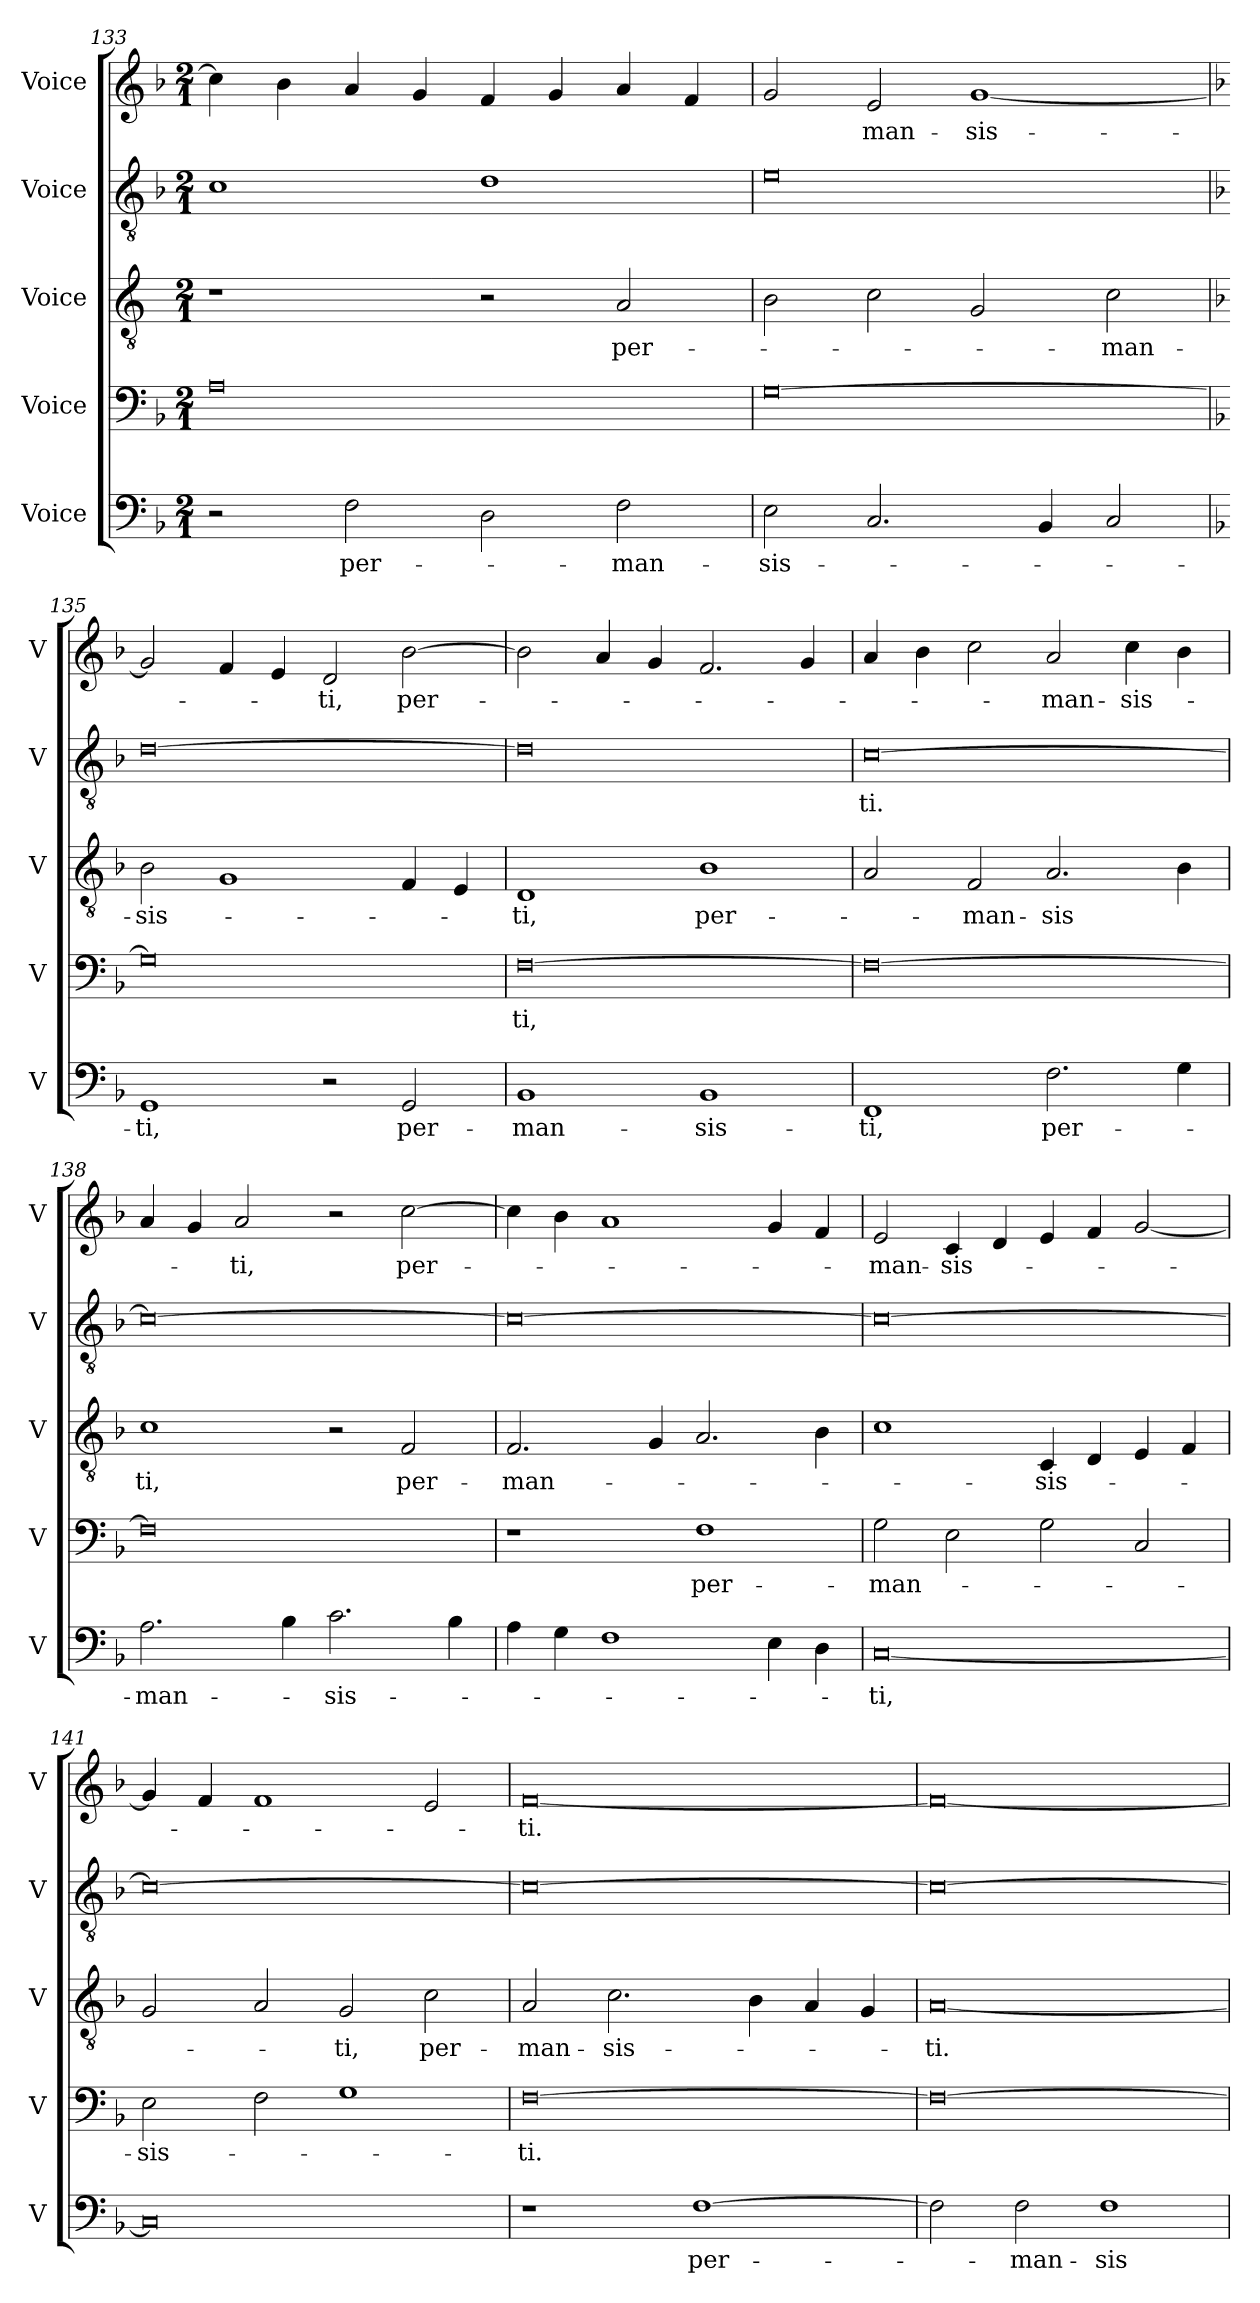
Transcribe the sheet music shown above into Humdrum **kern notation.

**kern	**text	**kern	**text	**kern	**text	**kern	**text	**kern	**text
*part5	*part5	*part4	*part4	*part3	*part3	*part2	*part2	*part1	*part1
*staff5	*staff5	*staff4	*staff4	*staff3	*staff3	*staff2	*staff2	*staff1	*staff1
*I"Voice	*	*I"Voice	*	*I"Voice	*	*I"Voice	*	*I"Voice	*
*I'V	*	*I'V	*	*I'V	*	*I'V	*	*I'V	*
*clefF4	*	*clefF4	*	*clefGv2	*	*clefGv2	*	*clefG2	*
*k[b-]	*	*k[b-]	*	*k[]	*	*k[b-]	*	*k[b-]	*
*M2/1	*	*M2/1	*	*M2/1	*	*M2/1	*	*M2/1	*
=133	=133	=133	=133	=133	=133	=133	=133	=133	=133
2r	.	0A	.	1r	.	1c	.	4cc\]	.
.	.	.	.	.	.	.	.	4b-\	.
!	!LO:LY:b	!	!	!	!	!	!	!	!
2F\	per-	.	.	.	.	.	.	4a/	.
.	.	.	.	.	.	.	.	4g/	.
2D\	.	.	.	2r	.	1d	.	4f/	.
.	.	.	.	.	.	.	.	4g/	.
!	!LO:LY:b	!	!	!	!LO:LY:b	!	!	!	!
2F\	-man-	.	.	2A/	per-	.	.	4a/	.
.	.	.	.	.	.	.	.	4f/	.
!!LO:LB:g=z
=134	=134	=134	=134	=134	=134	=134	=134	=134	=134
!	!LO:LY:b	!	!	!	!	!	!	!	!
2E\	-sis-	[0G	.	2B\	.	0e	.	2g/	.
!	!	!	!	!	!	!	!	!	!LO:LY:b
2.C/	.	.	.	2c\	.	.	.	2e/	-man-
!	!	!	!	!	!	!	!	!	!LO:LY:b
.	.	.	.	2G/	.	.	.	[1g	-sis-
4BB-/	.	.	.	.	.	.	.	.	.
!	!	!	!	!	!LO:LY:b	!	!	!	!
2C/	.	.	.	2c\	-man-	.	.	.	.
=135	=135	=135	=135	=135	=135	=135	=135	=135	=135
*	*	*	*	*k[b-]	*	*	*	*	*
!	!LO:LY:b	!	!	!	!LO:LY:b	!	!	!	!
1GG	-ti,	0G]	.	2B-\	-sis-	[0d	.	2g/]	.
.	.	.	.	1G	.	.	.	4f/	.
.	.	.	.	.	.	.	.	4e/	.
!	!	!	!	!	!	!	!	!	!LO:LY:b
2r	.	.	.	.	.	.	.	2d/	-ti,
!	!LO:LY:b	!	!	!	!	!	!	!	!LO:LY:b
2GG/	per-	.	.	4F/	.	.	.	[2b-\	per-
.	.	.	.	4E/	.	.	.	.	.
=136	=136	=136	=136	=136	=136	=136	=136	=136	=136
!	!LO:LY:b	!	!LO:LY:b	!	!LO:LY:b	!	!	!	!
1BB-	-man-	[0F	-ti,	1D	-ti,	0d]	.	2b-\]	.
.	.	.	.	.	.	.	.	4a/	.
.	.	.	.	.	.	.	.	4g/	.
!	!LO:LY:b	!	!	!	!LO:LY:b	!	!	!	!
1BB-	-sis-	.	.	1B-	per-	.	.	2.f/	.
.	.	.	.	.	.	.	.	4g/	.
=137	=137	=137	=137	=137	=137	=137	=137	=137	=137
!	!LO:LY:b	!	!	!	!	!	!LO:LY:b	!	!
1FF	-ti,	0F_	.	2A/	.	[0c	-ti.	4a/	.
.	.	.	.	.	.	.	.	4b-\	.
!	!	!	!	!	!LO:LY:b	!	!	!	!
.	.	.	.	2F/	-man-	.	.	2cc\	.
!	!LO:LY:b	!	!	!	!LO:LY:b	!	!	!	!LO:LY:b
2.F\	per-	.	.	2.A/	-sis	.	.	2a/	-man-
!	!	!	!	!	!	!	!	!	!LO:LY:b
.	.	.	.	.	.	.	.	4cc\	-sis-
4G\	.	.	.	4B-\	.	.	.	4b-\	.
=138	=138	=138	=138	=138	=138	=138	=138	=138	=138
!	!LO:LY:b	!	!	!	!LO:LY:b	!	!	!	!
2.A\	-man-	0F]	.	1c	ti,	0c_	.	4a/	.
.	.	.	.	.	.	.	.	4g/	.
!	!	!	!	!	!	!	!	!	!LO:LY:b
.	.	.	.	.	.	.	.	2a/	-ti,
4B-\	.	.	.	.	.	.	.	.	.
!	!LO:LY:b	!	!	!	!	!	!	!	!
2.c\	-sis-	.	.	2r	.	.	.	2r	.
!	!	!	!	!	!LO:LY:b	!	!	!	!LO:LY:b
.	.	.	.	2F/	per-	.	.	[2cc\	per-
4B-\	.	.	.	.	.	.	.	.	.
!!LO:PB:g=z
=139	=139	=139	=139	=139	=139	=139	=139	=139	=139
!	!	!	!	!	!LO:LY:b	!	!	!	!
4A\	.	1r	.	2.F/	-man-	0c_	.	4cc\]	.
4G\	.	.	.	.	.	.	.	4b-\	.
1F	.	.	.	.	.	.	.	1a	.
.	.	.	.	4G/	.	.	.	.	.
!	!	!	!LO:LY:b	!	!	!	!	!	!
.	.	1F	per-	2.A/	.	.	.	.	.
4E\	.	.	.	.	.	.	.	4g/	.
4D\	.	.	.	4B-\	.	.	.	4f/	.
=140	=140	=140	=140	=140	=140	=140	=140	=140	=140
!	!LO:LY:b	!	!LO:LY:b	!	!	!	!	!	!LO:LY:b
[0C	-ti,	2G\	-man-	1c	.	0c_	.	2e/	-man-
!	!	!	!	!	!	!	!	!	!LO:LY:b
.	.	2E\	.	.	.	.	.	4c/	-sis-
.	.	.	.	.	.	.	.	4d/	.
!	!	!	!	!	!LO:LY:b	!	!	!	!
.	.	2G\	.	4C/	-sis-	.	.	4e/	.
.	.	.	.	4D/	.	.	.	4f/	.
.	.	2C/	.	4E/	.	.	.	[2g/	.
.	.	.	.	4F/	.	.	.	.	.
=141	=141	=141	=141	=141	=141	=141	=141	=141	=141
!	!	!	!LO:LY:b	!	!	!	!	!	!
0C]	.	2E\	-sis-	2G/	.	0c_	.	4g/]	.
.	.	.	.	.	.	.	.	4f/	.
.	.	2F\	.	2A/	.	.	.	1f	.
!	!	!	!	!	!LO:LY:b	!	!	!	!
.	.	1G	.	2G/	-ti,	.	.	.	.
!	!	!	!	!	!LO:LY:b	!	!	!	!
.	.	.	.	2c\	per-	.	.	2e/	.
=142	=142	=142	=142	=142	=142	=142	=142	=142	=142
!	!	!	!LO:LY:b	!	!LO:LY:b	!	!	!	!LO:LY:b
1r	.	[0F	-ti.	2A/	-man-	0c_	.	[0f	-ti.
!	!	!	!	!	!LO:LY:b	!	!	!	!
.	.	.	.	2.c\	-sis-	.	.	.	.
!	!LO:LY:b	!	!	!	!	!	!	!	!
[1F	per-	.	.	.	.	.	.	.	.
.	.	.	.	4B-\	.	.	.	.	.
.	.	.	.	4A/	.	.	.	.	.
.	.	.	.	4G/	.	.	.	.	.
=143	=143	=143	=143	=143	=143	=143	=143	=143	=143
!	!	!	!	!	!LO:LY:b	!	!	!	!
2F\]	.	0F_	.	[0A	-ti.	0c_	.	0f_	.
!	!LO:LY:b	!	!	!	!	!	!	!	!
2F\	-man-	.	.	.	.	.	.	.	.
!	!LO:LY:b	!	!	!	!	!	!	!	!
1F	-sis-	.	.	.	.	.	.	.	.
=	=	=	=	=	=	=	=	=	=
*-	*-	*-	*-	*-	*-	*-	*-	*-	*-
